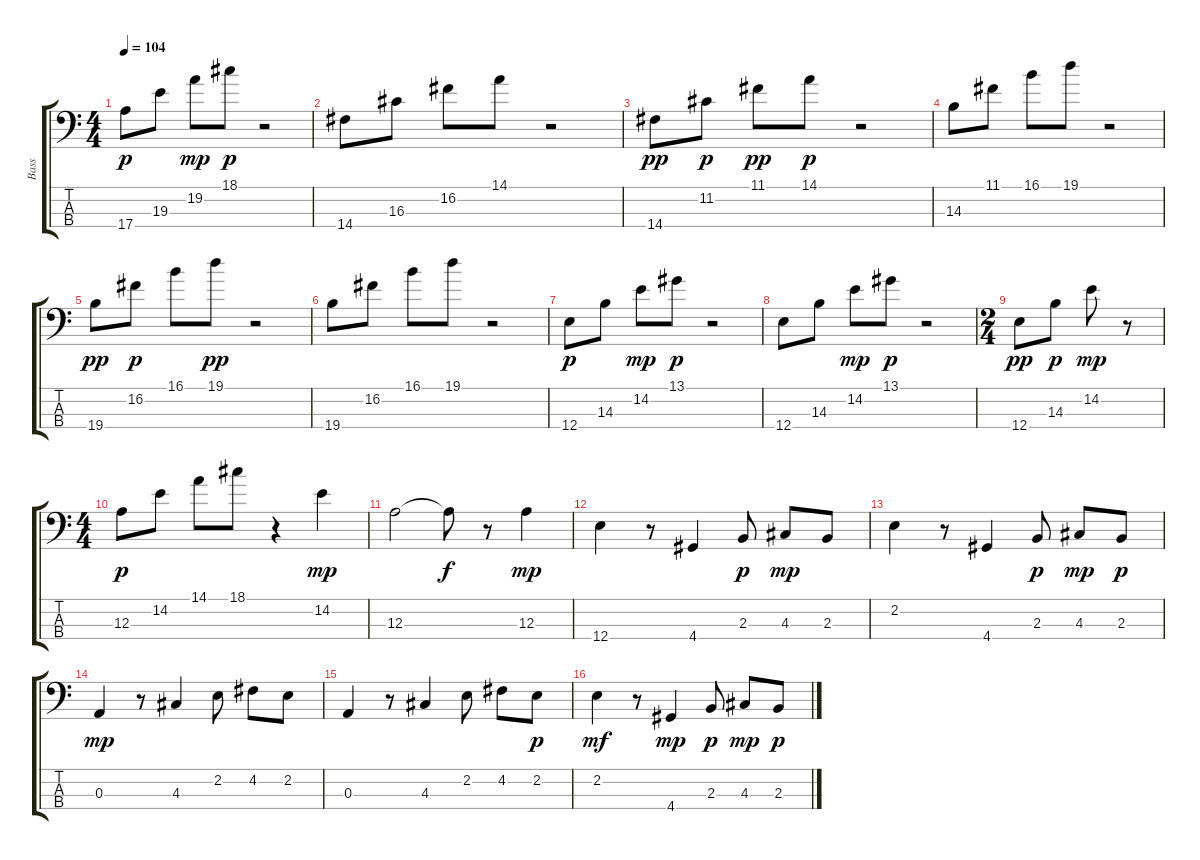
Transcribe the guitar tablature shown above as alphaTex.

\track ("Bass" "Bass") {instrument electricbassfinger}
\staff {score tabs}
\tuning (G2 D2 A1 E1) {hide}
\ts (4 4)
\tempo 104
\clef f4
\ks c
17.4.8{dy p} 19.3.8 19.2.8{dy mp} 18.1.8{dy p} r.2 |
14.4.8 16.3.8 16.2.8 14.1.8 r.2 |
14.4.8{dy pp} 11.2.8{dy p} 11.1.8{dy pp} 14.1.8{dy p} r.2 |
14.3.8 11.1.8 16.1.8 19.1.8 r.2 |
19.4.8{dy pp} 16.2.8{dy p} 16.1.8 19.1.8{dy pp} r.2 |
19.4.8 16.2.8 16.1.8 19.1.8 r.2 |
12.4.8{dy p} 14.3.8 14.2.8{dy mp} 13.1.8{dy p} r.2 |
12.4.8 14.3.8 14.2.8{dy mp} 13.1.8{dy p} r.2 |
\ts (2 4)
12.4.8{dy pp} 14.3.8{dy p} 14.2.8{dy mp} r.8 |
\ts (4 4)
12.3.8{dy p} 14.2.8 14.1.8 18.1.8 r.4 14.2.4{dy mp} |
12.3.2 12.3{t}.8{dy f} r.8 12.3.4{dy mp} |
12.4.4 r.8 4.4.4 2.3.8{dy p} 4.3.8{dy mp} 2.3.8 |
2.2.4 r.8 4.4.4 2.3.8{dy p} 4.3.8{dy mp} 2.3.8{dy p} |
0.3.4{dy mp} r.8 4.3.4 2.2.8 4.2.8 2.2.8 |
0.3.4 r.8 4.3.4 2.2.8 4.2.8 2.2.8{dy p} |
2.2.4{dy mf} r.8 4.4.4{dy mp} 2.3.8{dy p} 4.3.8{dy mp} 2.3.8{dy p}
